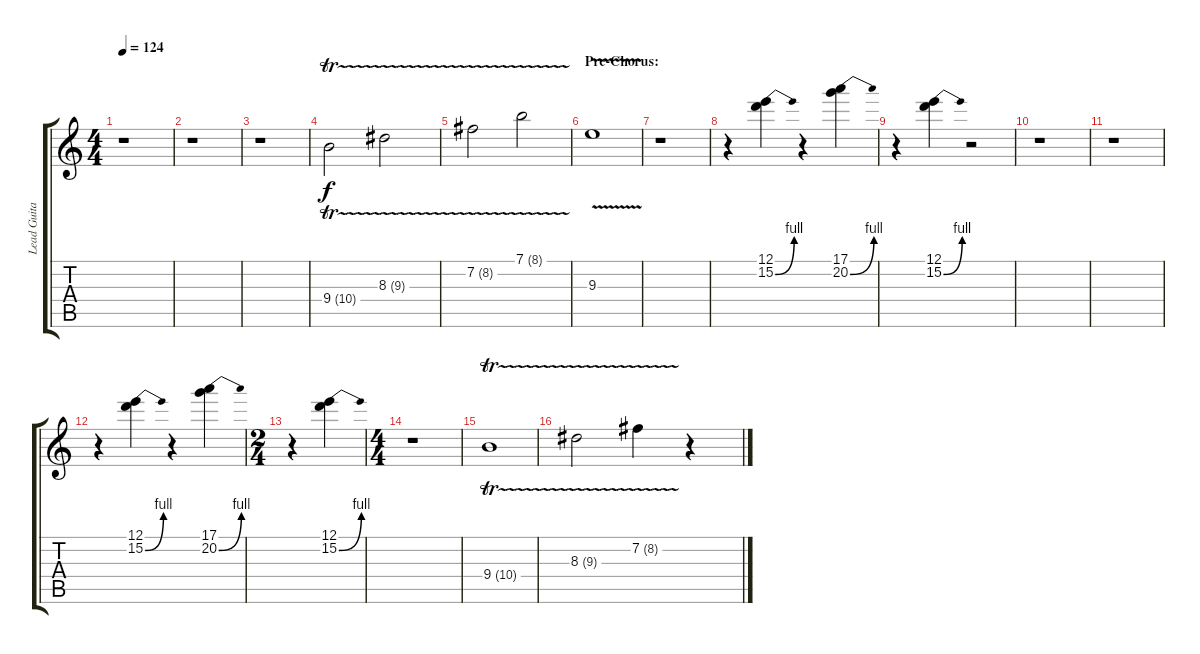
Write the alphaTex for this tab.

\track ("Lead Guitar I" "Lead Guita") {instrument distortionguitar}
\staff {score tabs}
\tuning (E4 B3 G3 D3 A2 E2) {hide}
\ts (4 4)
\tempo 124
\clef g2
\ks c
r.1{dy f} |
r.1 |
r.1 |
9.4{tr (10 32)}.2 8.3{tr (9 32)}.2 |
7.2{tr (8 32)}.2 7.1{tr (8 32)}.2 |
\section ("" "Pre-Chorus:")
9.3{v}.1 |
r.1 |
r.4 (12.1 15.2{be (bend 0 0 60 4)}).4 r.4 (17.1 20.2{be (bend 0 0 60 4)}).4 |
r.4 (12.1 15.2{be (bend 0 0 60 4)}).4 r.2 |
r.1 |
r.1 |
r.4 (12.1 15.2{be (bend 0 0 60 4)}).4 r.4 (17.1 20.2{be (bend 0 0 60 4)}).4 |
\ts (2 4)
r.4 (12.1 15.2{be (bend 0 0 60 4)}).4 |
\ts (4 4)
r.1 |
9.4{tr (10 32)}.1 |
8.3{tr (9 32)}.2 7.2{tr (8 32)}.4 r.4
